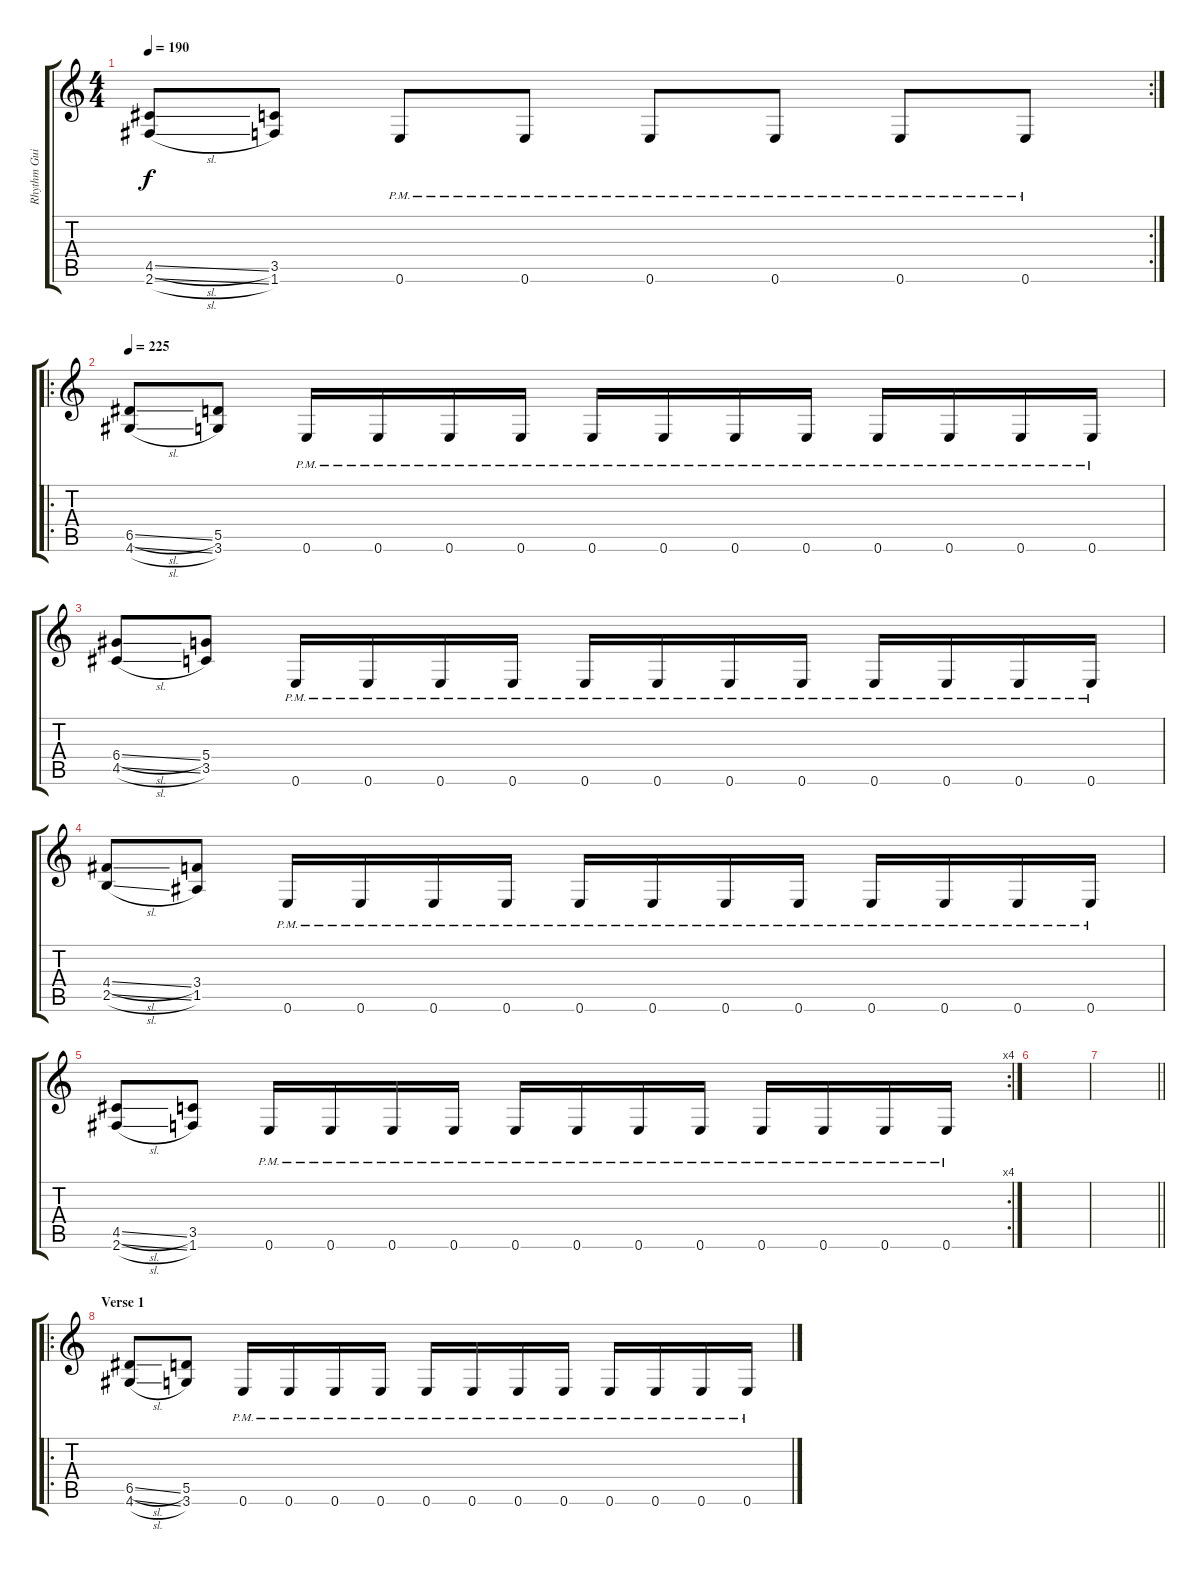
\track ("Rhythm Guitar" "Rhythm Gui") {instrument distortionguitar}
\staff {score tabs}
\tuning (E4 B3 G3 D3 A2 E2) {hide}
\rc 2
\ts (4 4)
\tempo 190
\clef g2
\ks c
(4.5{sl} 2.6{sl}).8{dy f} (3.5 1.6).8 0.6{pm}.8 0.6{pm}.8 0.6{pm}.8 0.6{pm}.8 0.6{pm}.8 0.6{pm}.8 |
\ro
\tempo 225
(6.5{sl} 4.6{sl}).8 (5.5 3.6).8 0.6{pm}.16 0.6{pm}.16 0.6{pm}.16 0.6{pm}.16 0.6{pm}.16 0.6{pm}.16 0.6{pm}.16 0.6{pm}.16 0.6{pm}.16 0.6{pm}.16 0.6{pm}.16 0.6{pm}.16 |
(6.4{sl} 4.5{sl}).8 (5.4 3.5).8 0.6{pm}.16 0.6{pm}.16 0.6{pm}.16 0.6{pm}.16 0.6{pm}.16 0.6{pm}.16 0.6{pm}.16 0.6{pm}.16 0.6{pm}.16 0.6{pm}.16 0.6{pm}.16 0.6{pm}.16 |
(4.4{sl} 2.5{sl}).8 (3.4 1.5).8 0.6{pm}.16 0.6{pm}.16 0.6{pm}.16 0.6{pm}.16 0.6{pm}.16 0.6{pm}.16 0.6{pm}.16 0.6{pm}.16 0.6{pm}.16 0.6{pm}.16 0.6{pm}.16 0.6{pm}.16 |
\rc 4
(4.5{sl} 2.6{sl}).8 (3.5 1.6).8 0.6{pm}.16 0.6{pm}.16 0.6{pm}.16 0.6{pm}.16 0.6{pm}.16 0.6{pm}.16 0.6{pm}.16 0.6{pm}.16 0.6{pm}.16 0.6{pm}.16 0.6{pm}.16 0.6{pm}.16 |
|
\barLineRight lightlight
|
\ro
\section ("" "Verse 1")
(6.5{sl} 4.6{sl}).8 (5.5 3.6).8 0.6{pm}.16 0.6{pm}.16 0.6{pm}.16 0.6{pm}.16 0.6{pm}.16 0.6{pm}.16 0.6{pm}.16 0.6{pm}.16 0.6{pm}.16 0.6{pm}.16 0.6{pm}.16 0.6{pm}.16
